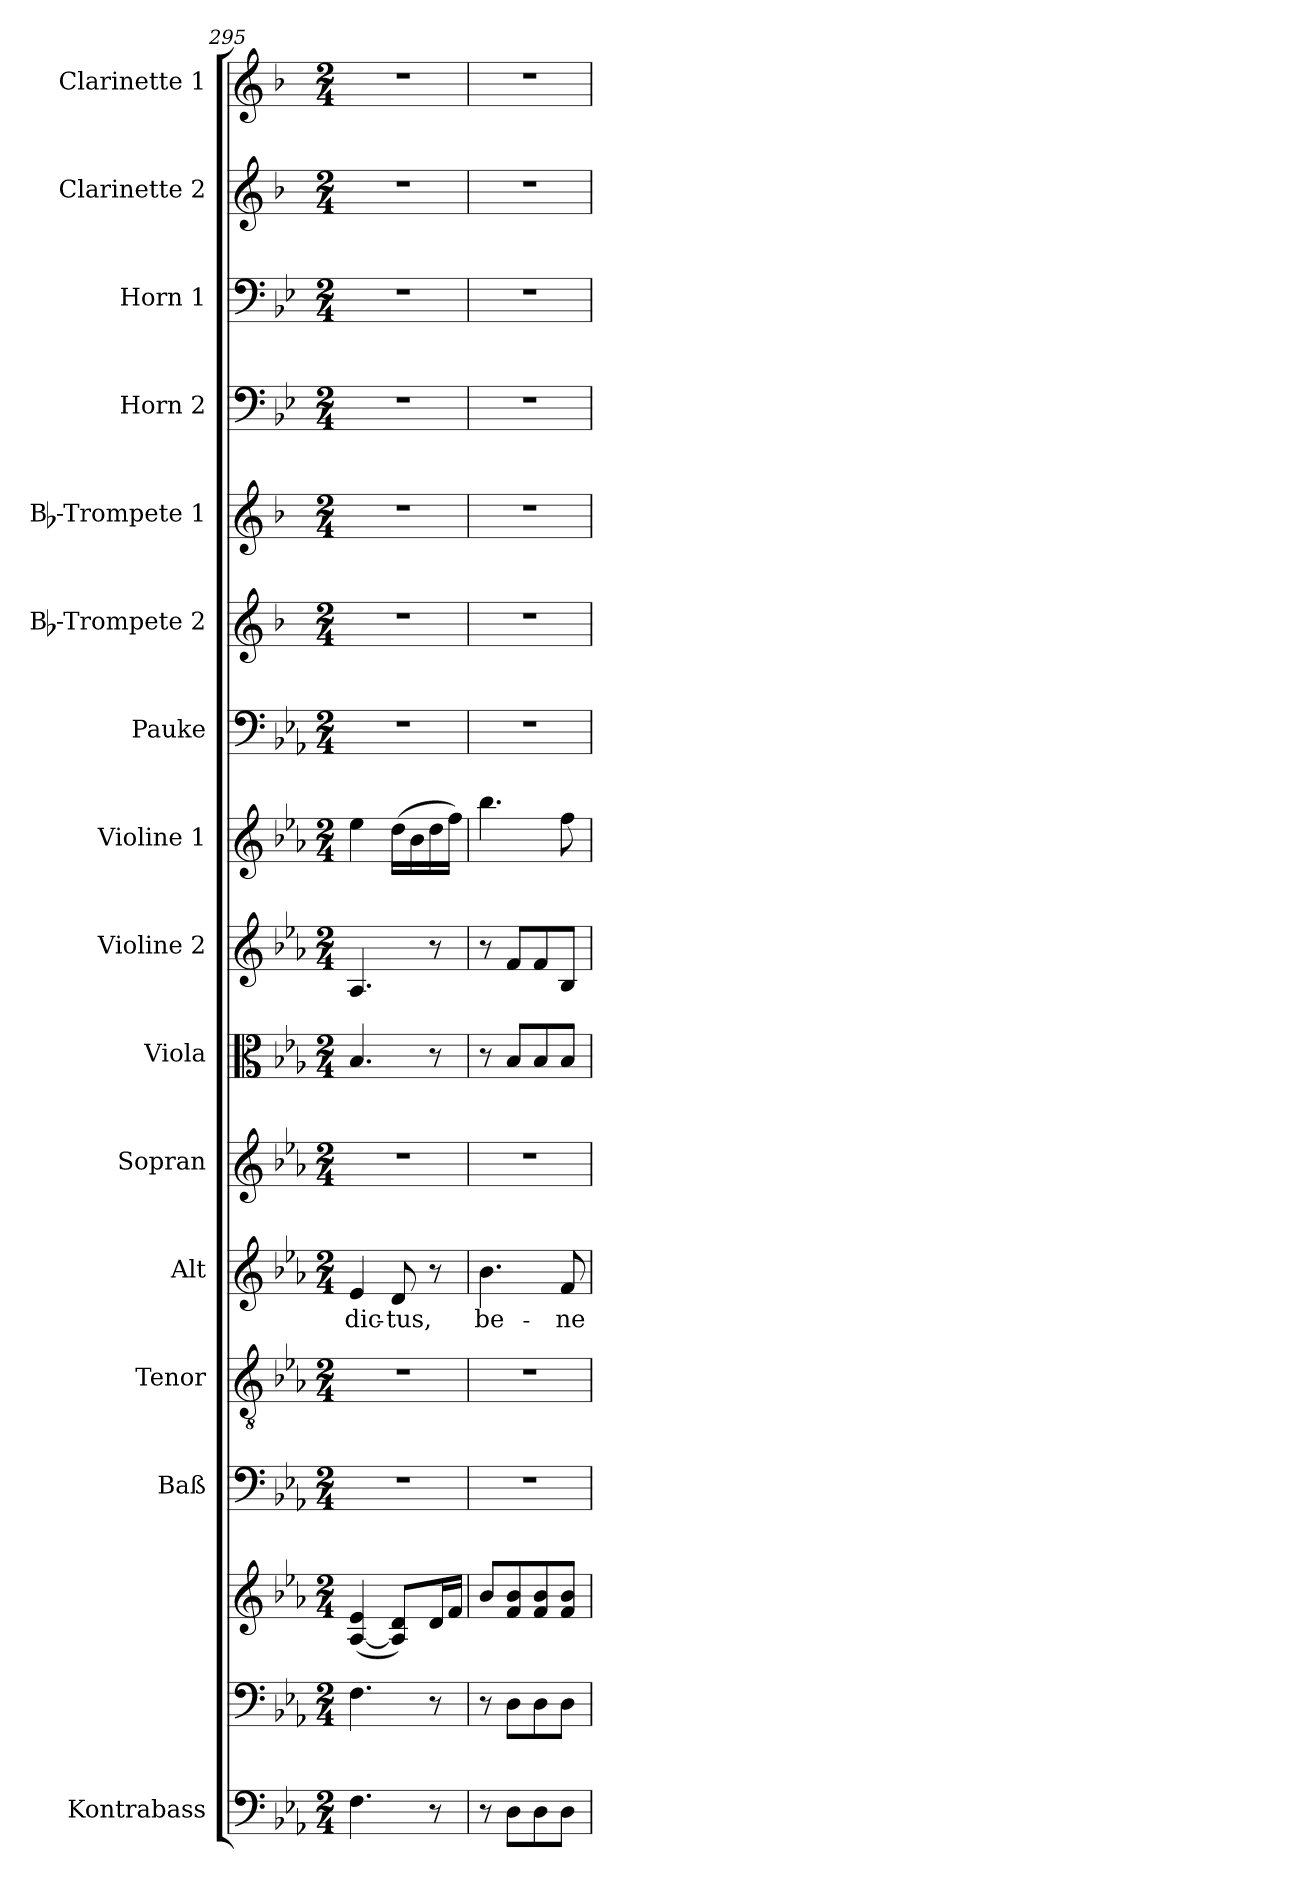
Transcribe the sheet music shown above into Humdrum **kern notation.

**kern	**kern	**kern	**kern	**kern	**kern	**text	**kern	**kern	**kern	**kern	**kern	**kern	**kern	**kern	**kern	**kern	**kern
*part16	*part15	*part15	*part14	*part13	*part12	*part12	*part11	*part10	*part9	*part8	*part7	*part6	*part5	*part4	*part3	*part2	*part1
*staff17	*staff16	*staff15	*staff14	*staff13	*staff12	*staff12	*staff11	*staff10	*staff9	*staff8	*staff7	*staff6	*staff5	*staff4	*staff3	*staff2	*staff1
*I"Kontrabass	*	*	*I"Baß	*I"Tenor	*I"Alt	*	*I"Sopran	*I"Viola	*I"Violine 2	*I"Violine 1	*I"Pauke	*I"Bb-Trompete 2	*I"Bb-Trompete 1	*I"Horn 2	*I"Horn 1	*I"Clarinette 2	*I"Clarinette 1
*I'Kb.	*	*	*I'Baß	*I'Ten	*I'Alt	*	*I'Sop	*I'Vla.	*I'Vln. 2	*I'Vln. 1	*I'Pk.	*I'Bb Trp. 2	*I'Bb Trp. 1	*I'Hrn. 2	*I'Hrn. 1	*I'Cl. 2	*I'Cl. 1
*clefF4	*clefF4	*clefG2	*clefF4	*clefGv2	*clefG2	*	*clefG2	*clefC3	*clefG2	*clefG2	*clefF4	*clefG2	*clefG2	*clefF4	*clefF4	*clefG2	*clefG2
*ITrd7c12	*	*	*	*	*	*	*	*	*	*	*	*ITrd1c2	*ITrd1c2	*ITrd4c7	*ITrd4c7	*ITrd1c2	*ITrd1c2
*k[b-e-a-]	*k[b-e-a-]	*k[b-e-a-]	*k[b-e-a-]	*k[b-e-a-]	*k[b-e-a-]	*	*k[b-e-a-]	*k[b-e-a-]	*k[b-e-a-]	*k[b-e-a-]	*k[b-e-a-]	*k[b-e-a-]	*k[b-e-a-]	*k[b-e-a-]	*k[b-e-a-]	*k[b-e-a-]	*k[b-e-a-]
*E-:	*E-:	*E-:	*E-:	*E-:	*E-:	*	*E-:	*E-:	*E-:	*E-:	*E-:	*E-:	*E-:	*E-:	*E-:	*E-:	*E-:
*M2/4	*M2/4	*M2/4	*M2/4	*M2/4	*M2/4	*	*M2/4	*M2/4	*M2/4	*M2/4	*M2/4	*M2/4	*M2/4	*M2/4	*M2/4	*M2/4	*M2/4
=295	=295	=295	=295	=295	=295	=295	=295	=295	=295	=295	=295	=295	=295	=295	=295	=295	=295
!	!	!	!	!	!	!LO:LY:b	!	!	!	!	!	!	!	!	!	!	!
4.FF\	4.F\	([4A-/ 4e-/	2r	2r	4e-/	-dic-	2r	4.B-/	4.A-/	4ee-\	2r	2r	2r	2r	2r	2r	2r
!	!	!	!	!	!	!LO:LY:b	!	!	!	!	!	!	!	!	!	!	!
.	.	8A-/] 8d/L)	.	.	8d/	-tus,	.	.	.	(>16dd\LL	.	.	.	.	.	.	.
.	.	.	.	.	.	.	.	.	.	16b-\	.	.	.	.	.	.	.
8r	8r	16d/L	.	.	8r	.	.	8r	8r	16dd\	.	.	.	.	.	.	.
.	.	16f/JJ	.	.	.	.	.	.	.	16ff\JJ)	.	.	.	.	.	.	.
=296	=296	=296	=296	=296	=296	=296	=296	=296	=296	=296	=296	=296	=296	=296	=296	=296	=296
!	!	!	!	!	!	!LO:LY:b	!	!	!	!	!	!	!	!	!	!	!
8r	8r	8b-/L	2r	2r	4.b-\	be-	2r	8r	8r	4.bb-\	2r	2r	2r	2r	2r	2r	2r
8DD\L	8D\L	8f/ 8b-/	.	.	.	.	.	8B-/L	8f/L	.	.	.	.	.	.	.	.
8DD\	8D\	8f/ 8b-/	.	.	.	.	.	8B-/	8f/	.	.	.	.	.	.	.	.
!	!	!	!	!	!	!LO:LY:b	!	!	!	!	!	!	!	!	!	!	!
8DD\J	8D\J	8f/ 8b-/J	.	.	8f/	-ne-	.	8B-/J	8B-/J	8ff\	.	.	.	.	.	.	.
=	=	=	=	=	=	=	=	=	=	=	=	=	=	=	=	=	=
*-	*-	*-	*-	*-	*-	*-	*-	*-	*-	*-	*-	*-	*-	*-	*-	*-	*-
